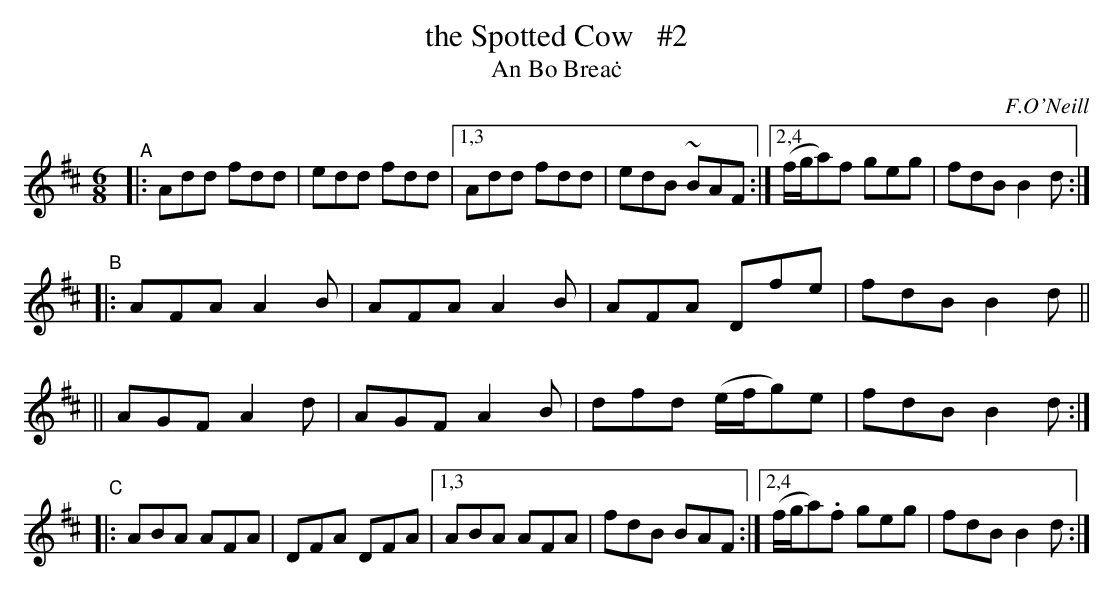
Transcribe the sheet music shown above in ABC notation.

X:1
T: the Spotted Cow   #2
T: An Bo Brea\.c
O: F.O'Neill
M: 6/8
L: 1/8
K: D
"^A"\
|: Add fdd | edd fdd |[1,3 Add fdd | edB ~BAF :|[2,4 (f/g/a)f geg | fdB B2 d :|
"^B"\
|: AFA A2B | AFA A2B | AFA Dfe | fdB B2d ||
|| AGF A2d | AGF A2B | dfd (e/f/g)e | fdB B2d :|
"^C"\
|: ABA AFA | DFA DFA |[1,3 ABA AFA | fdB BAF :|[2,4 (f/g/a).f geg | fdB B2d :|
